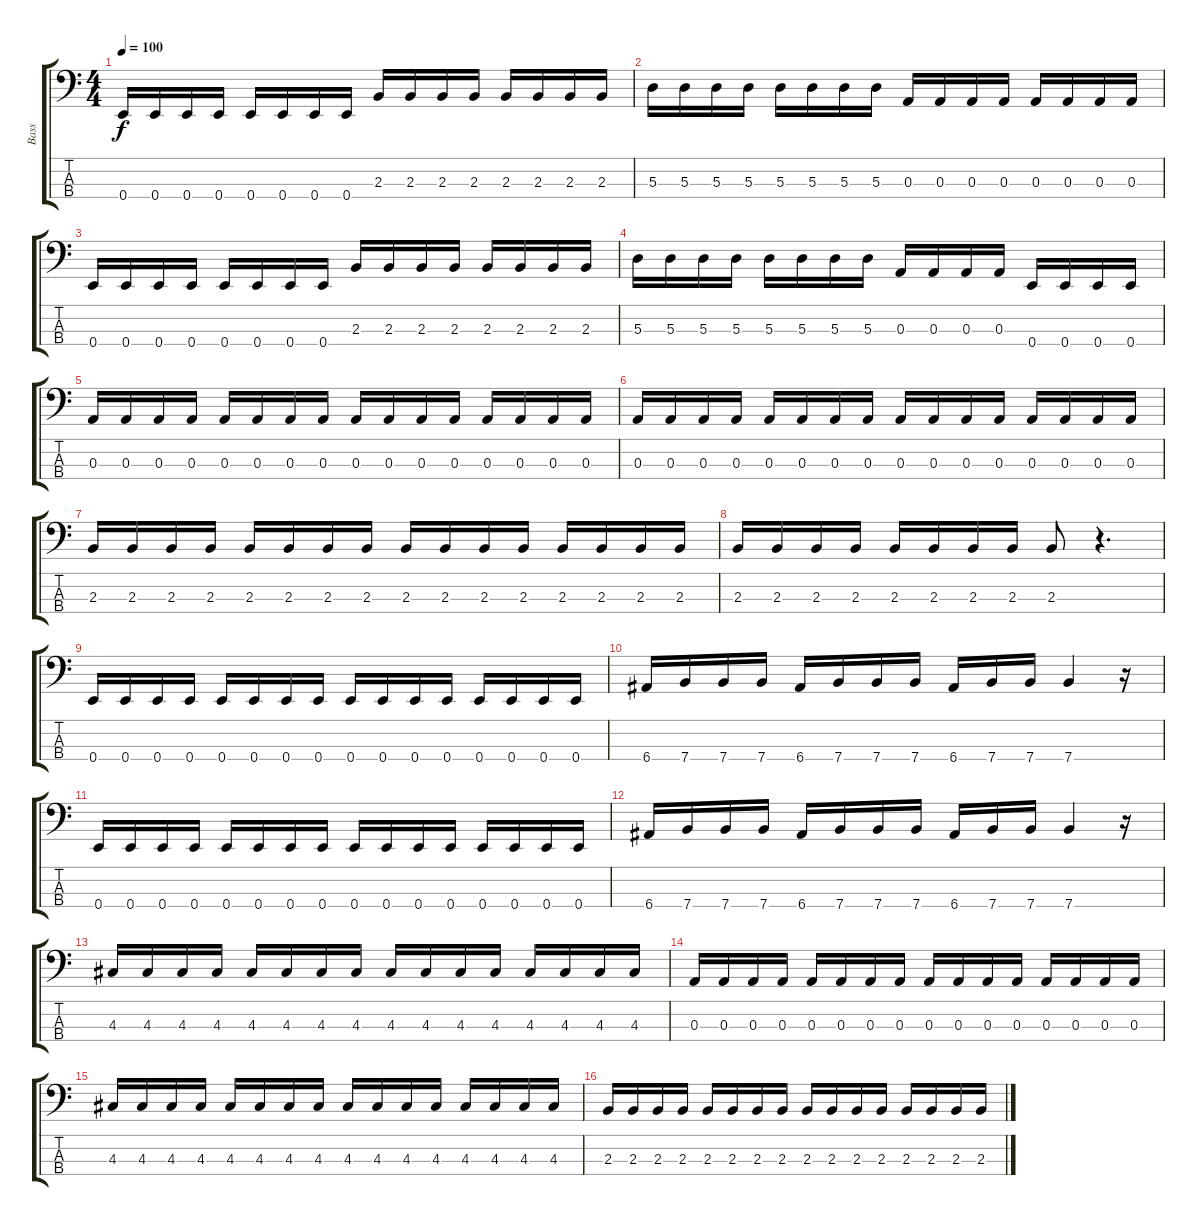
\track ("Bass" "Bass") {instrument electricbasspick}
\staff {score tabs}
\tuning (G2 D2 A1 E1) {hide}
\ts (4 4)
\tempo 100
\clef f4
\ks c
0.4.16{dy f} 0.4.16 0.4.16 0.4.16 0.4.16 0.4.16 0.4.16 0.4.16 2.3.16 2.3.16 2.3.16 2.3.16 2.3.16 2.3.16 2.3.16 2.3.16 |
5.3.16 5.3.16 5.3.16 5.3.16 5.3.16 5.3.16 5.3.16 5.3.16 0.3.16 0.3.16 0.3.16 0.3.16 0.3.16 0.3.16 0.3.16 0.3.16 |
0.4.16 0.4.16 0.4.16 0.4.16 0.4.16 0.4.16 0.4.16 0.4.16 2.3.16 2.3.16 2.3.16 2.3.16 2.3.16 2.3.16 2.3.16 2.3.16 |
5.3.16 5.3.16 5.3.16 5.3.16 5.3.16 5.3.16 5.3.16 5.3.16 0.3.16 0.3.16 0.3.16 0.3.16 0.4.16 0.4.16 0.4.16 0.4.16 |
0.3.16 0.3.16 0.3.16 0.3.16 0.3.16 0.3.16 0.3.16 0.3.16 0.3.16 0.3.16 0.3.16 0.3.16 0.3.16 0.3.16 0.3.16 0.3.16 |
0.3.16 0.3.16 0.3.16 0.3.16 0.3.16 0.3.16 0.3.16 0.3.16 0.3.16 0.3.16 0.3.16 0.3.16 0.3.16 0.3.16 0.3.16 0.3.16 |
2.3.16 2.3.16 2.3.16 2.3.16 2.3.16 2.3.16 2.3.16 2.3.16 2.3.16 2.3.16 2.3.16 2.3.16 2.3.16 2.3.16 2.3.16 2.3.16 |
2.3.16 2.3.16 2.3.16 2.3.16 2.3.16 2.3.16 2.3.16 2.3.16 2.3.8 r.4{d} |
0.4.16 0.4.16 0.4.16 0.4.16 0.4.16 0.4.16 0.4.16 0.4.16 0.4.16 0.4.16 0.4.16 0.4.16 0.4.16 0.4.16 0.4.16 0.4.16 |
6.4.16 7.4.16 7.4.16 7.4.16 6.4.16 7.4.16 7.4.16 7.4.16 6.4.16 7.4.16 7.4.16 7.4.4 r.16 |
0.4.16 0.4.16 0.4.16 0.4.16 0.4.16 0.4.16 0.4.16 0.4.16 0.4.16 0.4.16 0.4.16 0.4.16 0.4.16 0.4.16 0.4.16 0.4.16 |
6.4.16 7.4.16 7.4.16 7.4.16 6.4.16 7.4.16 7.4.16 7.4.16 6.4.16 7.4.16 7.4.16 7.4.4 r.16 |
4.3.16 4.3.16 4.3.16 4.3.16 4.3.16 4.3.16 4.3.16 4.3.16 4.3.16 4.3.16 4.3.16 4.3.16 4.3.16 4.3.16 4.3.16 4.3.16 |
0.3.16 0.3.16 0.3.16 0.3.16 0.3.16 0.3.16 0.3.16 0.3.16 0.3.16 0.3.16 0.3.16 0.3.16 0.3.16 0.3.16 0.3.16 0.3.16 |
4.3.16 4.3.16 4.3.16 4.3.16 4.3.16 4.3.16 4.3.16 4.3.16 4.3.16 4.3.16 4.3.16 4.3.16 4.3.16 4.3.16 4.3.16 4.3.16 |
2.3.16 2.3.16 2.3.16 2.3.16 2.3.16 2.3.16 2.3.16 2.3.16 2.3.16 2.3.16 2.3.16 2.3.16 2.3.16 2.3.16 2.3.16 2.3.16
